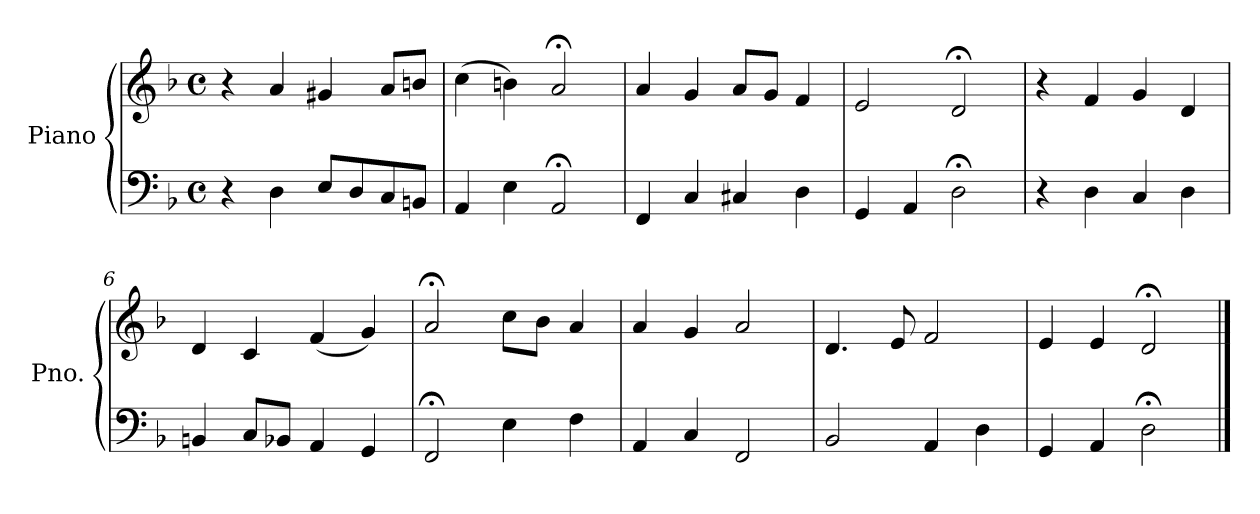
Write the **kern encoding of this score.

**kern	**kern
*part1	*part1
*staff2	*staff1
*I"Piano	*
*I'Pno.	*
*clefF4	*clefG2
*k[b-]	*k[b-]
*M4/4	*M4/4
*met(c)	*met(c)
=1	=1
4r	4r
4D\	4a/
8E/L	4g#X/
8D/	.
8C/	8a/L
8BBn/J	8bn/J
=2	=2
4AA/	(4cc\
4E\	4bn\)
2AA;</	2a;</
=3	=3
4FF/	4a/
4C/	4g/
4C#X/	8a/L
.	8g/J
4D\	4f/
=4	=4
4GG/	2e/
4AA/	.
2D;<\	2d;</
=5	=5
4r	4r
4D\	4f/
4C/	4g/
4D\	4d/
=6	=6
4BBn/	4d/
8C/L	4c/
8BB-X/J	.
4AA/	(4f/
4GG/	4g/)
=7	=7
2FF;</	2a;</
4E\	8cc\L
.	8b-\J
4F\	4a/
!!LO:LB:g=z
=8	=8
4AA/	4a/
4C/	4g/
2FF/	2a/
=9	=9
2BB-/	4.d/
.	8e/
4AA/	2f/
4D\	.
=10	=10
4GG/	4e/
4AA/	4e/
2D;<\	2d;</
==	==
*-	*-
